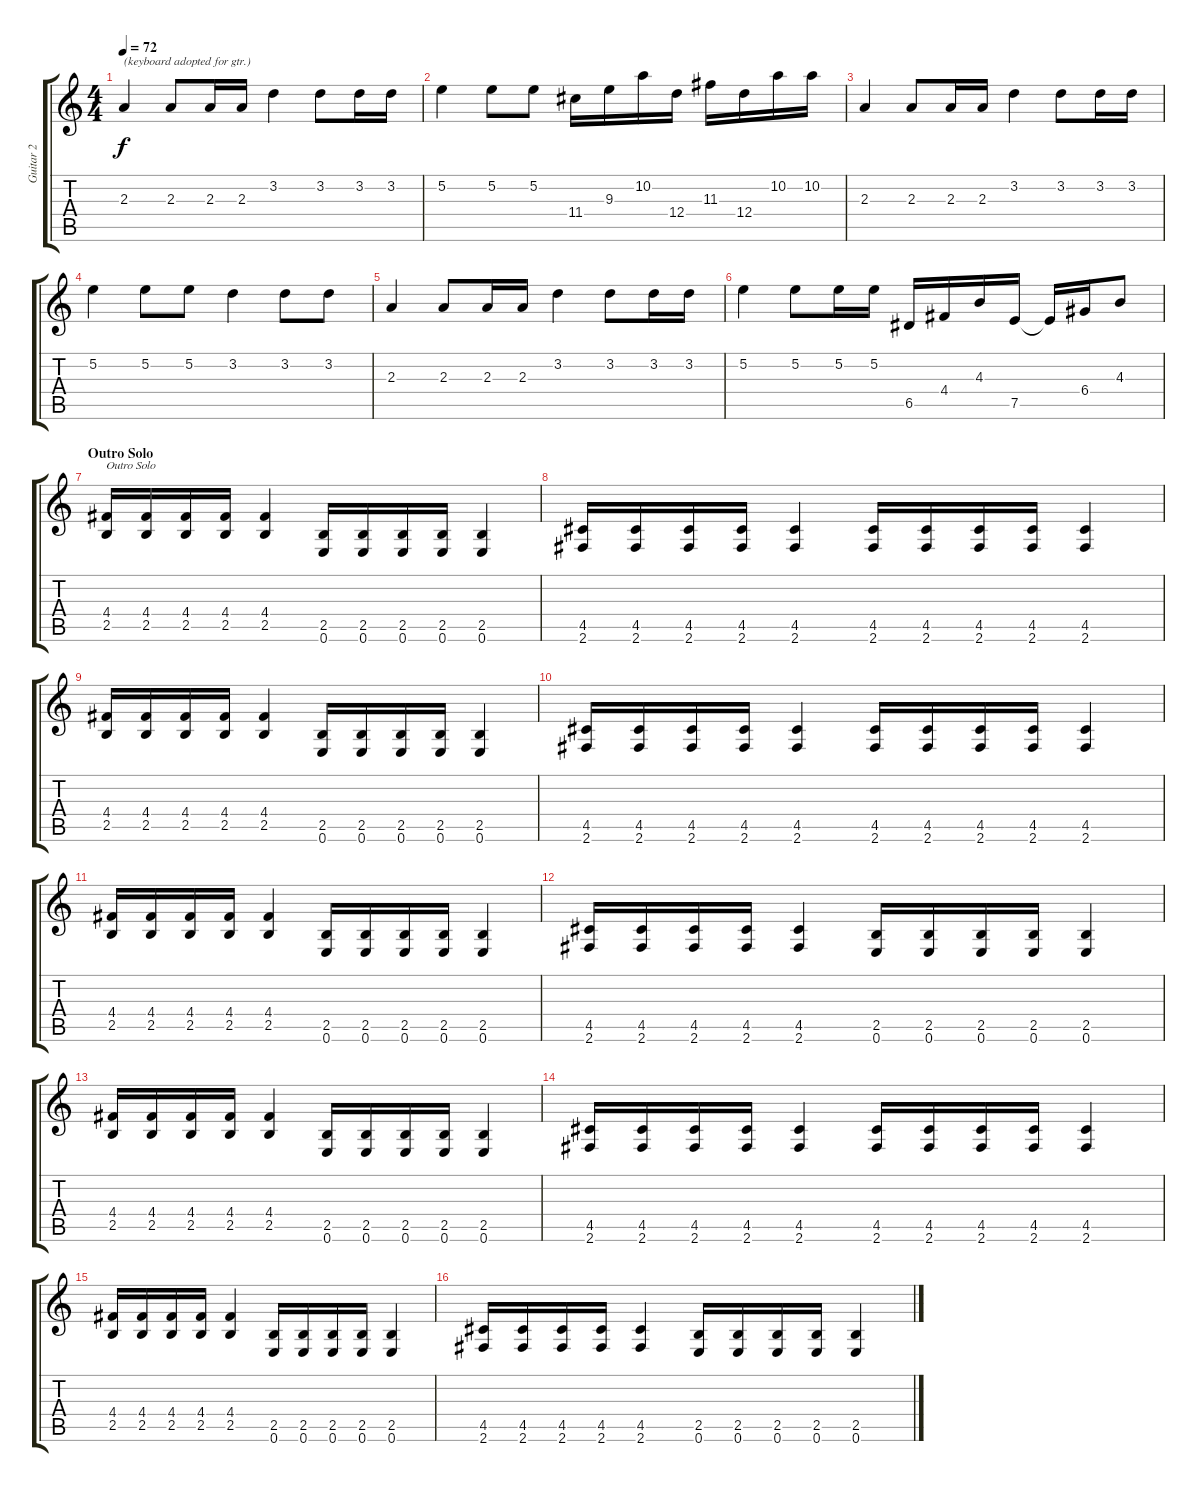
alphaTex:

\track ("Guitar 2" "Guitar 2") {instrument distortionguitar}
\staff {score tabs}
\tuning (E4 B3 G3 D3 A2 E2) {hide}
\ts (4 4)
\tempo 72
\clef g2
\ks c
2.3.4{txt "(keyboard adopted for gtr.)" dy f} 2.3.8 2.3.16 2.3.16 3.2.4 3.2.8 3.2.16 3.2.16 |
5.2.4 5.2.8 5.2.8 11.4.16 9.3.16 10.2.16 12.4.16 11.3.16 12.4.16 10.2.16 10.2.16 |
2.3.4 2.3.8 2.3.16 2.3.16 3.2.4 3.2.8 3.2.16 3.2.16 |
5.2.4 5.2.8 5.2.8 3.2.4 3.2.8 3.2.8 |
2.3.4 2.3.8 2.3.16 2.3.16 3.2.4 3.2.8 3.2.16 3.2.16 |
5.2.4 5.2.8 5.2.16 5.2.16 6.5.16 4.4.16 4.3.16 7.5.16 7.5{t}.16 6.4.16 4.3.8 |
\section ("" "Outro Solo")
(4.4 2.5).16{txt "Outro Solo"} (4.4 2.5).16 (4.4 2.5).16 (4.4 2.5).16 (4.4 2.5).4 (2.5 0.6).16 (2.5 0.6).16 (2.5 0.6).16 (2.5 0.6).16 (2.5 0.6).4 |
(4.5 2.6).16 (4.5 2.6).16 (4.5 2.6).16 (4.5 2.6).16 (4.5 2.6).4 (4.5 2.6).16 (4.5 2.6).16 (4.5 2.6).16 (4.5 2.6).16 (4.5 2.6).4 |
(4.4 2.5).16 (4.4 2.5).16 (4.4 2.5).16 (4.4 2.5).16 (4.4 2.5).4 (2.5 0.6).16 (2.5 0.6).16 (2.5 0.6).16 (2.5 0.6).16 (2.5 0.6).4 |
(4.5 2.6).16 (4.5 2.6).16 (4.5 2.6).16 (4.5 2.6).16 (4.5 2.6).4 (4.5 2.6).16 (4.5 2.6).16 (4.5 2.6).16 (4.5 2.6).16 (4.5 2.6).4 |
(4.4 2.5).16 (4.4 2.5).16 (4.4 2.5).16 (4.4 2.5).16 (4.4 2.5).4 (2.5 0.6).16 (2.5 0.6).16 (2.5 0.6).16 (2.5 0.6).16 (2.5 0.6).4 |
(4.5 2.6).16 (4.5 2.6).16 (4.5 2.6).16 (4.5 2.6).16 (4.5 2.6).4 (2.5 0.6).16 (2.5 0.6).16 (2.5 0.6).16 (2.5 0.6).16 (2.5 0.6).4 |
(4.4 2.5).16 (4.4 2.5).16 (4.4 2.5).16 (4.4 2.5).16 (4.4 2.5).4 (2.5 0.6).16 (2.5 0.6).16 (2.5 0.6).16 (2.5 0.6).16 (2.5 0.6).4 |
(4.5 2.6).16 (4.5 2.6).16 (4.5 2.6).16 (4.5 2.6).16 (4.5 2.6).4 (4.5 2.6).16 (4.5 2.6).16 (4.5 2.6).16 (4.5 2.6).16 (4.5 2.6).4 |
(4.4 2.5).16 (4.4 2.5).16 (4.4 2.5).16 (4.4 2.5).16 (4.4 2.5).4 (2.5 0.6).16 (2.5 0.6).16 (2.5 0.6).16 (2.5 0.6).16 (2.5 0.6).4 |
(4.5 2.6).16 (4.5 2.6).16 (4.5 2.6).16 (4.5 2.6).16 (4.5 2.6).4 (2.5 0.6).16 (2.5 0.6).16 (2.5 0.6).16 (2.5 0.6).16 (2.5 0.6).4
